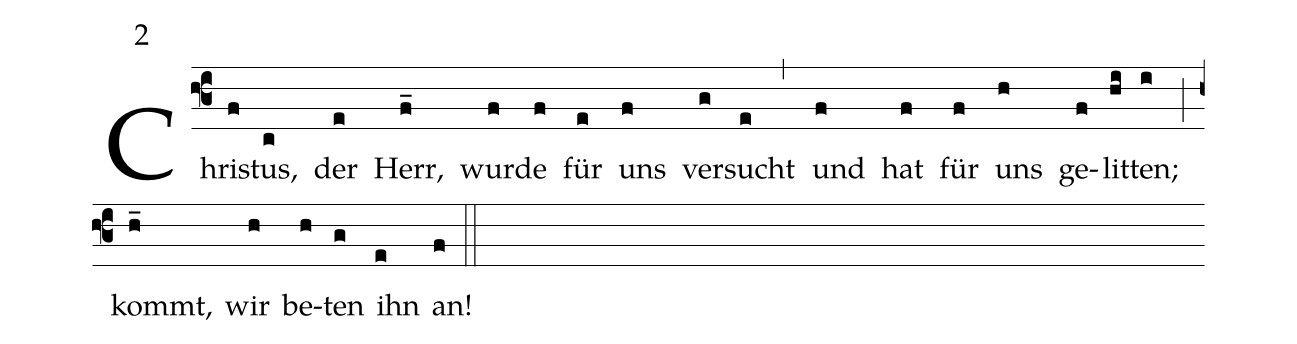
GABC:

mode: 2;
%%
(f3) Chri(f)stus,(c) der(e) Herr,(f_) wur(f)de(f) für(e) uns(f) ver(g)sucht(e) (,) und(f) hat(f) für(f) uns(h) ge(f)lit(hi)ten;(i) (;) kommt,(h_) wir(h) be(h)ten(g) ihn(e) an!(f) (::)
